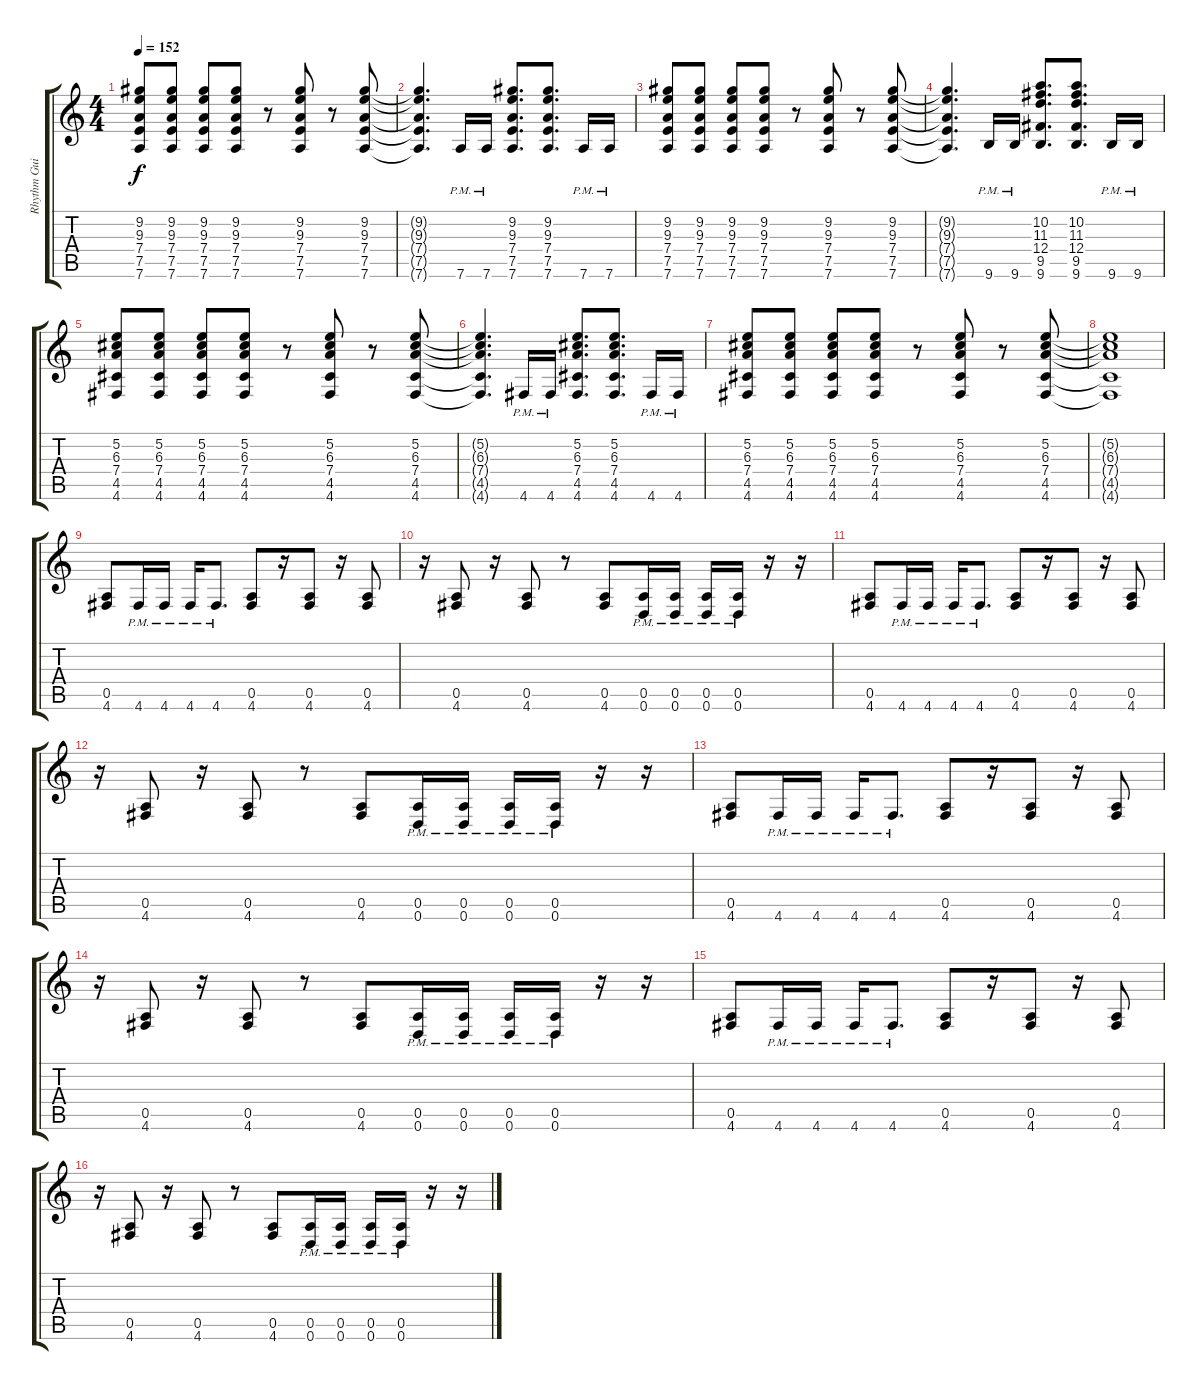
\track ("Rhythm Guitar 2" "Rhythm Gui") {instrument distortionguitar}
\staff {score tabs}
\tuning (E4 B3 G3 D3 A2 D2) {hide}
\ts (4 4)
\tempo 152
\clef g2
\ks c
(9.2 9.3 7.4 7.5 7.6).8{dy f} (9.2 9.3 7.4 7.5 7.6).8 (9.2 9.3 7.4 7.5 7.6).8 (9.2 9.3 7.4 7.5 7.6).8 r.8 (9.2 9.3 7.4 7.5 7.6).8 r.8 (9.2 9.3 7.4 7.5 7.6).8 |
(9.2{t} 9.3{t} 7.4{t} 7.5{t} 7.6{t}).4{d} 7.6{pm}.16 7.6{pm}.16 (9.2 9.3 7.4 7.5 7.6).8{d} (9.2 9.3 7.4 7.5 7.6).8{d} 7.6{pm}.16 7.6{pm}.16 |
(9.2 9.3 7.4 7.5 7.6).8 (9.2 9.3 7.4 7.5 7.6).8 (9.2 9.3 7.4 7.5 7.6).8 (9.2 9.3 7.4 7.5 7.6).8 r.8 (9.2 9.3 7.4 7.5 7.6).8 r.8 (9.2 9.3 7.4 7.5 7.6).8 |
(9.2{t} 9.3{t} 7.4{t} 7.5{t} 7.6{t}).4{d} 9.6{pm}.16 9.6{pm}.16 (10.2 11.3 12.4 9.5 9.6).8{d} (10.2 11.3 12.4 9.5 9.6).8{d} 9.6{pm}.16 9.6{pm}.16 |
(5.2 6.3 7.4 4.5 4.6).8 (5.2 6.3 7.4 4.5 4.6).8 (5.2 6.3 7.4 4.5 4.6).8 (5.2 6.3 7.4 4.5 4.6).8 r.8 (5.2 6.3 7.4 4.5 4.6).8 r.8 (5.2 6.3 7.4 4.5 4.6).8 |
(5.2{t} 6.3{t} 7.4{t} 4.5{t} 4.6{t}).4{d} 4.6{pm}.16 4.6{pm}.16 (5.2 6.3 7.4 4.5 4.6).8{d} (5.2 6.3 7.4 4.5 4.6).8{d} 4.6{pm}.16 4.6{pm}.16 |
(5.2 6.3 7.4 4.5 4.6).8 (5.2 6.3 7.4 4.5 4.6).8 (5.2 6.3 7.4 4.5 4.6).8 (5.2 6.3 7.4 4.5 4.6).8 r.8 (5.2 6.3 7.4 4.5 4.6).8 r.8 (5.2 6.3 7.4 4.5 4.6).8 |
(5.2{t} 6.3{t} 7.4{t} 4.5{t} 4.6{t}).1 |
(0.5 4.6).8 4.6{pm}.16 4.6{pm}.16 4.6{pm}.16 4.6{pm}.8{d} (0.5 4.6).8 r.16 (0.5 4.6).8 r.16 (0.5 4.6).8 |
r.16 (0.5 4.6).8 r.16 (0.5 4.6).8 r.8 (0.5 4.6).8 (0.5{pm} 0.6{pm}).16 (0.5{pm} 0.6{pm}).16 (0.5{pm} 0.6{pm}).16 (0.5{pm} 0.6{pm}).16 r.16 r.16 |
(0.5 4.6).8 4.6{pm}.16 4.6{pm}.16 4.6{pm}.16 4.6{pm}.8{d} (0.5 4.6).8 r.16 (0.5 4.6).8 r.16 (0.5 4.6).8 |
r.16 (0.5 4.6).8 r.16 (0.5 4.6).8 r.8 (0.5 4.6).8 (0.5{pm} 0.6{pm}).16 (0.5{pm} 0.6{pm}).16 (0.5{pm} 0.6{pm}).16 (0.5{pm} 0.6{pm}).16 r.16 r.16 |
(0.5 4.6).8 4.6{pm}.16 4.6{pm}.16 4.6{pm}.16 4.6{pm}.8{d} (0.5 4.6).8 r.16 (0.5 4.6).8 r.16 (0.5 4.6).8 |
r.16 (0.5 4.6).8 r.16 (0.5 4.6).8 r.8 (0.5 4.6).8 (0.5{pm} 0.6{pm}).16 (0.5{pm} 0.6{pm}).16 (0.5{pm} 0.6{pm}).16 (0.5{pm} 0.6{pm}).16 r.16 r.16 |
(0.5 4.6).8 4.6{pm}.16 4.6{pm}.16 4.6{pm}.16 4.6{pm}.8{d} (0.5 4.6).8 r.16 (0.5 4.6).8 r.16 (0.5 4.6).8 |
r.16 (0.5 4.6).8 r.16 (0.5 4.6).8 r.8 (0.5 4.6).8 (0.5{pm} 0.6{pm}).16 (0.5{pm} 0.6{pm}).16 (0.5{pm} 0.6{pm}).16 (0.5{pm} 0.6{pm}).16 r.16 r.16
